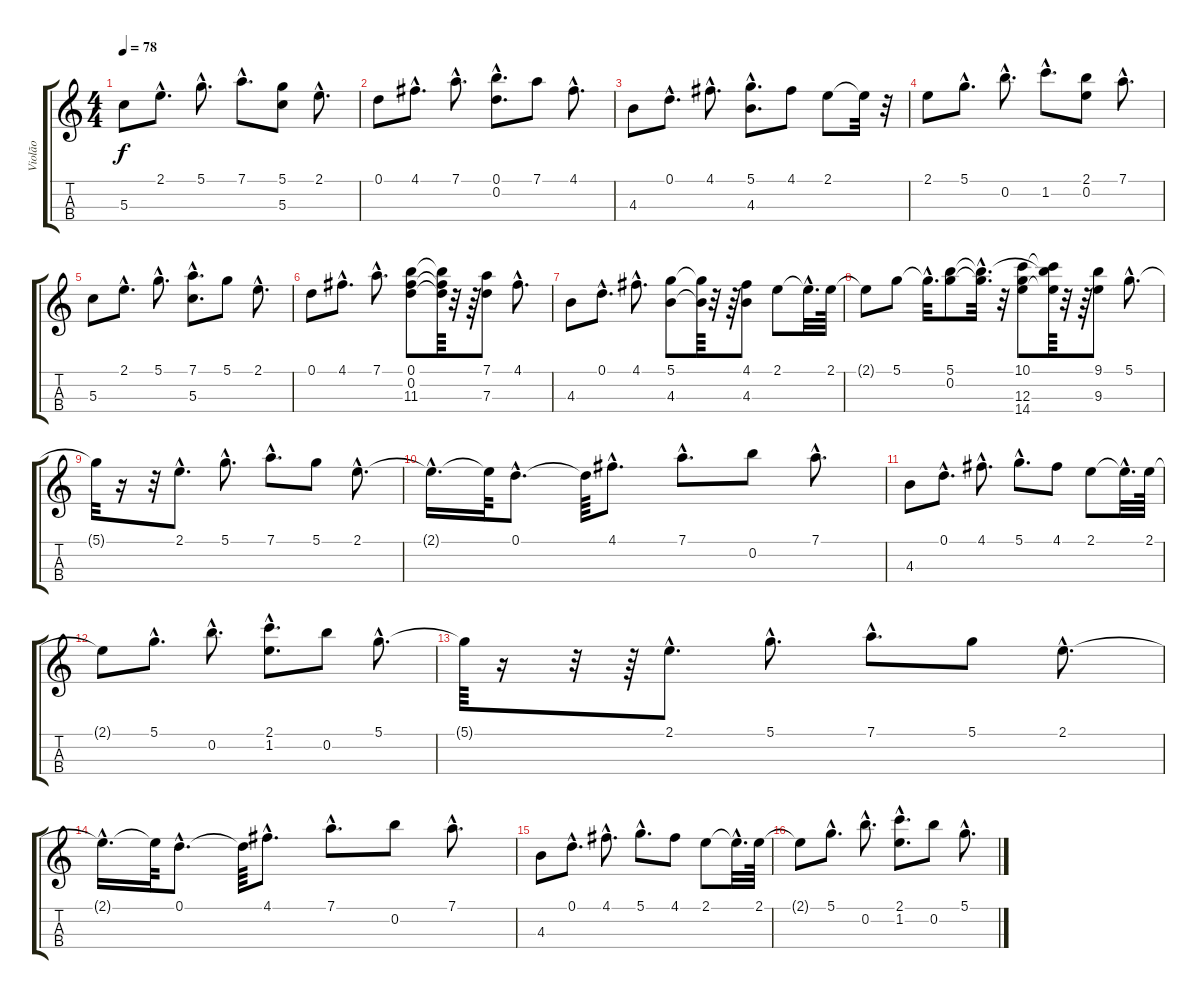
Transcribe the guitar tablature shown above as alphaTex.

\track ("Violão" "Violão") {instrument acousticguitarsteel}
\staff {score tabs}
\tuning (D4 B4 G3 D3) {hide}
\ts (4 4)
\tempo 78
\clef g2
\ks c
5.3.8{dy f} 2.1{hac}.8{d} 5.1{hac}.8{d} 7.1{hac}.8{d} (5.1 5.3).8 2.1{hac}.8{d} |
0.1.8 4.1{hac}.8{d} 7.1{hac}.8{d} (0.1{hac} 0.2{hac}).8{d} 7.1.8 4.1{hac}.8{d} |
4.3.8 0.1{hac}.8{d} 4.1{hac}.8{d} (5.1{hac} 4.3{hac}).8{d} 4.1.8 2.1.8 2.1{t}.32 r.32 |
2.1.8 5.1{hac}.8{d} 0.2{hac}.8{d} 1.2{hac}.8{d} (2.1 0.2).8 7.1{hac}.8{d} |
5.3.8 2.1{hac}.8{d} 5.1{hac}.8{d} (7.1{hac} 5.3{hac}).8{d} 5.1.8 2.1{hac}.8{d} |
0.1.8 4.1{hac}.8{d} 7.1{hac}.8{d} (0.1 0.2 11.3).8 (0.1{t} 0.2{t} 11.3{t}).64 r.32 r.64 (7.1 7.3).8 4.1{hac}.8{d} |
4.3.8 0.1{hac}.8{d} 4.1{hac}.8{d} (5.1 4.3).8 (5.1{t} 4.3{t}).64 r.32 r.64 (4.1 4.3).8 2.1.8 2.1{hac t}.32{d} 2.1.64 |
2.1{t}.8 5.1.8 5.1{hac t}.32{d} (5.1 0.2).8 (5.1{hac t} 0.2{hac t}).32{d} r.32 (10.1 12.3 14.4).8 (10.1{t} 0.2{t} 14.4{t}).64 r.32 r.64 (9.1 9.3).8 5.1{hac}.8{d} |
5.1{t}.32 r.16 r.32 2.1{hac}.8{d} 5.1{hac}.8{d} 7.1{hac}.8{d} 5.1.8 2.1{hac}.8{d} |
2.1{hac t}.16{d} 2.1{t}.64 0.1{hac}.8{d} 0.1{t}.64 4.1{hac}.8{d} 7.1{hac}.8{d} 0.2.8 7.1{hac}.8{d} |
4.3.8 0.1{hac}.8{d} 4.1{hac}.8{d} 5.1{hac}.8{d} 4.1.8 2.1.8 2.1{hac t}.32{d} 2.1.64 |
2.1{t}.8 5.1{hac}.8{d} 0.2{hac}.8{d} (2.1{hac} 1.2{hac}).8{d} 0.2.8 5.1{hac}.8{d} |
5.1{t}.64 r.16 r.32 r.64 2.1{hac}.8{d} 5.1{hac}.8{d} 7.1{hac}.8{d} 5.1.8 2.1{hac}.8{d} |
2.1{hac t}.16{d} 2.1{t}.64 0.1{hac}.8{d} 0.1{t}.64 4.1{hac}.8{d} 7.1{hac}.8{d} 0.2.8 7.1{hac}.8{d} |
4.3.8 0.1{hac}.8{d} 4.1{hac}.8{d} 5.1{hac}.8{d} 4.1.8 2.1.8 2.1{hac t}.32{d} 2.1.64 |
2.1{t}.8 5.1{hac}.8{d} 0.2{hac}.8{d} (2.1{hac} 1.2{hac}).8{d} 0.2.8 5.1{hac}.8{d}
